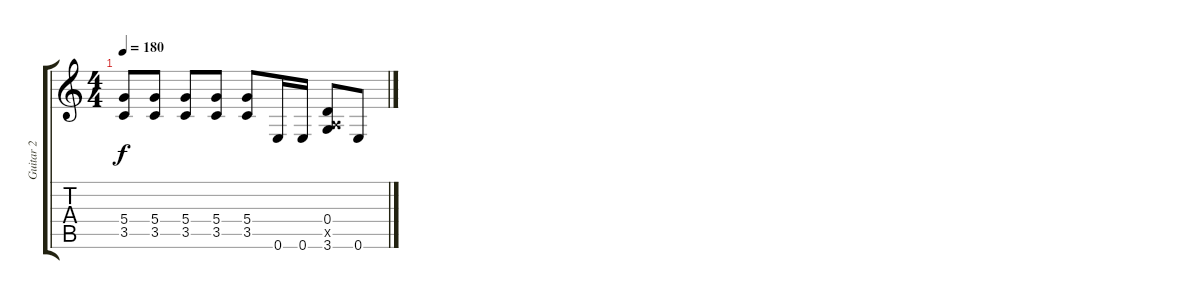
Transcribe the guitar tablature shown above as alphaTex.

\track ("Guitar 2" "Guitar 2") {instrument electricguitarclean}
\staff {score tabs}
\tuning (E4 B3 G3 D3 A2 E2) {hide}
\ts (4 4)
\tempo 180
\clef g2
\ks c
(5.4{t} 3.5{t}).8{dy f} (5.4 3.5).8 (5.4 3.5).8 (5.4 3.5).8 (5.4 3.5).8 0.6.16 0.6.16 (0.4 0.5{x} 3.6).8 0.6.8
